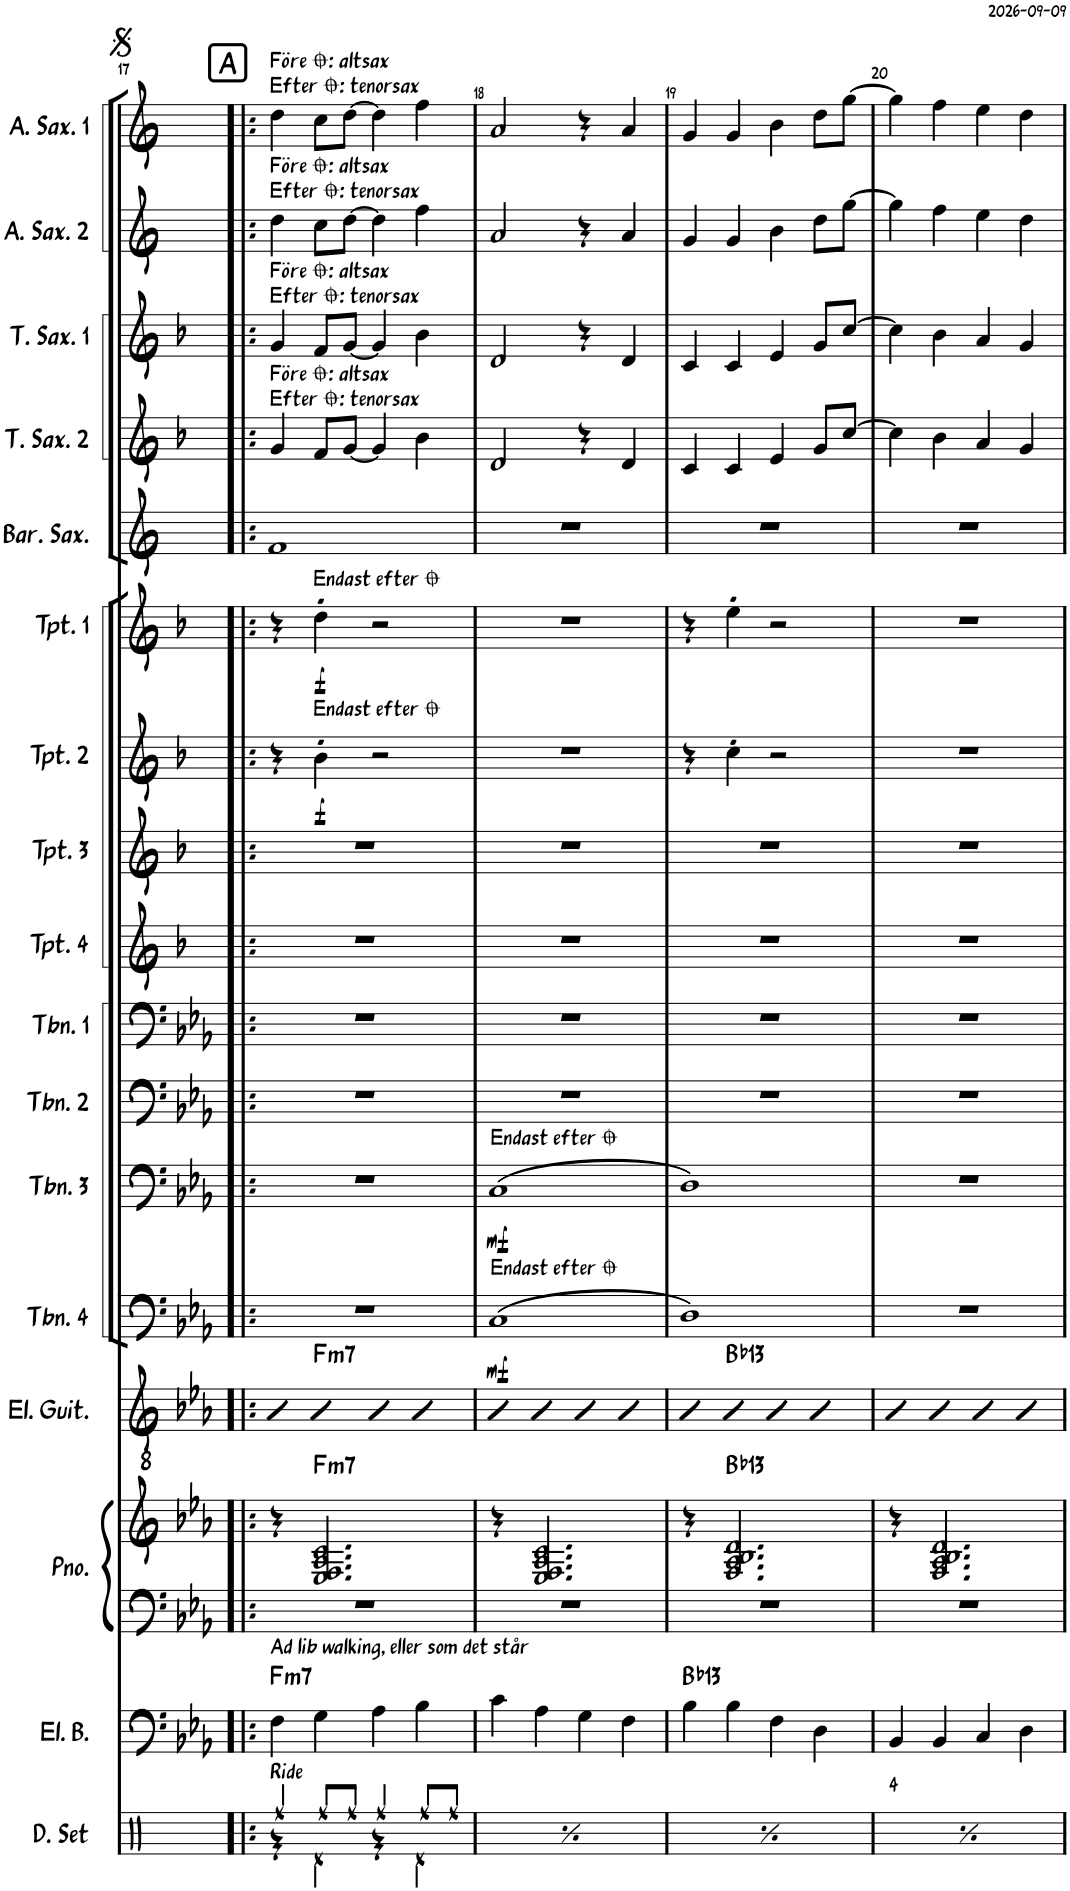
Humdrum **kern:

**kern	**kern	**harte	**kern	**kern	**harte	**kern	**harte	**kern	**dynam	**kern	**dynam	**kern	**kern	**kern	**kern	**kern	**dynam	**kern	**dynam	**kern	**kern	**kern	**kern	**kern
*part17	*part16	*part16	*part15	*part15	*part15	*part14	*part14	*part13	*part13	*part12	*part12	*part11	*part10	*part9	*part8	*part7	*part7	*part6	*part6	*part5	*part4	*part3	*part2	*part1
*staff18	*staff17	*	*staff16	*staff15	*	*staff14	*	*staff13	*staff13	*staff12	*staff12	*staff11	*staff10	*staff9	*staff8	*staff7	*staff7	*staff6	*staff6	*staff5	*staff4	*staff3	*staff2	*staff1
*I"Drumset	*I"Electric Bass	*	*I"Piano	*	*	*I"Electric Guitar	*	*I"Trombone 4	*	*I"Trombone 3	*	*I"Trombone 2	*I"Trombone 1	*I"Trumpet 4	*I"Trumpet 3	*I"Trumpet 2	*	*I"Trumpet 1	*	*I"Baritone Saxophone	*I"Tenor Saxophone 2	*I"Tenor Saxophone 1	*I"Alto Saxophone 2	*I"Alto Saxophone 1
*I'D. Set	*I'El. B.	*	*I'Pno.	*	*	*I'El. Guit.	*	*I'Tbn. 4	*	*I'Tbn. 3	*	*I'Tbn. 2	*I'Tbn. 1	*I'Tpt. 4	*I'Tpt. 3	*I'Tpt. 2	*	*I'Tpt. 1	*	*I'Bar. Sax.	*I'T. Sax. 2	*I'T. Sax. 1	*I'A. Sax. 2	*I'A. Sax. 1
!!LO:PB:g=z
*clefX	*clefF4	*	*clefF4	*clefG2	*	*clefGv2	*	*clefF4	*	*clefF4	*	*clefF4	*clefF4	*clefG2	*clefG2	*clefG2	*	*clefG2	*	*clefG2	*clefG2	*clefG2	*clefG2	*clefG2
*	*Trd7c12	*	*	*	*	*	*	*	*	*	*	*	*	*Trd1c2	*Trd1c2	*Trd1c2	*	*Trd1c2	*	*Trd12c21	*Trd8c14	*Trd8c14	*Trd5c9	*Trd5c9
*k[]	*k[b-e-a-]	*	*k[b-e-a-]	*k[b-e-a-]	*	*k[b-e-a-]	*	*k[b-e-a-]	*	*k[b-e-a-]	*	*k[b-e-a-]	*k[b-e-a-]	*k[b-]	*k[b-]	*k[b-]	*	*k[b-]	*	*k[]	*k[b-]	*k[b-]	*k[]	*k[]
*M4/4	*M4/4	*	*M4/4	*M4/4	*	*M4/4	*	*M4/4	*	*M4/4	*	*M4/4	*M4/4	*M4/4	*M4/4	*M4/4	*	*M4/4	*	*M4/4	*M4/4	*M4/4	*M4/4	*M4/4
!!LO:REH:place=s1:a:cj:fs=14:t=A
=17!|:	=17!|:	=17!|:	=17!|:	=17!|:	=17!|:	=17!|:	=17!|:	=17!|:	=17!|:	=17!|:	=17!|:	=17!|:	=17!|:	=17!|:	=17!|:	=17!|:	=17!|:	=17!|:	=17!|:	=17!|:	=17!|:	=17!|:	=17!|:	=17!|:
*^	*	*	*	*	*	*	*	*	*	*	*	*	*	*	*	*	*	*	*	*	*	*	*	*
!	!	!	!	!	!	!	!	!	!	!	!	!	!	!	!	!	!	!	!	!	!	!	!	!	!LO:TX:a:t=Före &colon; altsax
!	!	!	!	!	!	!	!	!	!	!	!	!	!	!	!	!	!	!	!	!	!	!	!	!	!LO:TX:a:t=Efter &colon; tenorsax
!	!	!	!	!	!	!	!	!	!	!	!	!	!	!	!	!	!	!	!	!	!	!	!	!LO:TX:a:t=Före &colon; altsax	!
!	!	!	!	!	!	!	!	!	!	!	!	!	!	!	!	!	!	!	!	!	!	!	!	!LO:TX:a:t=Efter &colon; tenorsax	!
!	!	!	!	!	!	!	!	!	!	!	!	!	!	!	!	!	!	!	!	!	!	!	!LO:TX:a:t=Före &colon; altsax	!	!
!	!	!	!	!	!	!	!	!	!	!	!	!	!	!	!	!	!	!	!	!	!	!	!LO:TX:a:t=Efter &colon; tenorsax	!	!
!	!	!	!	!	!	!	!	!	!	!	!	!	!	!	!	!	!	!	!	!	!	!LO:TX:a:t=Före &colon; altsax	!	!	!
!	!	!	!	!	!	!	!	!	!	!	!	!	!	!	!	!	!	!	!	!	!	!LO:TX:a:t=Efter &colon; tenorsax	!	!	!
!	!	!LO:TX:a:t=Ad lib walking, eller som det står	!	!	!	!	!	!	!	!	!	!	!	!	!	!	!	!	!	!	!	!	!	!	!
!LO:TX:a:t=Ride	!	!	!LO:H:kt=m7	!	!	!	!	!	!	!	!	!	!	!	!	!	!	!	!	!	!	!	!	!	!
4Rff/	4r	4F\	F:min7	1r	4r	.	4B-	.	1r	.	1r	.	1r	1r	1r	1r	4r	.	4r	.	1f	4g/	4g/	4dd\	4dd\
!	!	!	!	!	!	!	!	!	!	!	!	!	!	!	!	!	!	!	!LO:TX:a:t=Endast efter	!	!	!	!	!	!
!	!	!	!	!	!	!	!	!	!	!	!	!	!	!	!	!	!LO:TX:a:t=Endast efter	!	!	!	!	!	!	!	!
!	!	!	!	!	!	!LO:H:kt=m7	!	!LO:H:kt=m7	!	!	!	!	!	!	!	!	!	!LO:DY:b	!	!LO:DY:b	!	!	!	!	!
8Rff/L	4Rd\	4G\	.	.	2.E-/ 2.F/ 2.A-/ 2.c/	F:min7	4B-	F:min7	.	.	.	.	.	.	.	.	4b-'\	f	4dd'\	f	.	8f/L	8f/L	8cc\L	8cc\L
8Rff/J	.	.	.	.	.	.	.	.	.	.	.	.	.	.	.	.	.	.	.	.	.	[8g/J	[8g/J	[8dd\J	[8dd\J
4Rff/	4r	4A-\	.	.	.	.	4B-	.	.	.	.	.	.	.	.	.	2r	.	2r	.	.	4g/]	4g/]	4dd\]	4dd\]
8Rff/L	4Rd\	4B-\	.	.	.	.	4B-	.	.	.	.	.	.	.	.	.	.	.	.	.	.	4b-\	4b-\	4ff\	4ff\
8Rff/J	.	.	.	.	.	.	.	.	.	.	.	.	.	.	.	.	.	.	.	.	.	.	.	.	.
=18	=18	=18	=18	=18	=18	=18	=18	=18	=18	=18	=18	=18	=18	=18	=18	=18	=18	=18	=18	=18	=18	=18	=18	=18	=18
!	!	!	!	!	!	!	!	!	!	!	!LO:TX:a:t=Endast efter	!	!	!	!	!	!	!	!	!	!	!	!	!	!
!	!	!	!	!	!	!	!	!	!LO:TX:a:t=Endast efter	!	!	!	!	!	!	!	!	!	!	!	!	!	!	!	!
!LO:TX:a:t=Ride	!	!	!	!	!	!	!	!	!	!	!	!	!	!	!	!	!	!	!	!	!	!	!	!	!
!	!	!	!	!	!	!	!	!	!	!LO:DY:b	!	!LO:DY:b	!	!	!	!	!	!	!	!	!	!	!	!	!
4Rff/	4r	4c\	.	1r	4r	.	4B-	.	(1C	mf	(1C	mf	1r	1r	1r	1r	1r	.	1r	.	1r	2d/	2d/	2a/	2a/
8Rff/L	4Rd\	4A-\	.	.	2.E-/ 2.F/ 2.A-/ 2.c/	.	4B-	.	.	.	.	.	.	.	.	.	.	.	.	.	.	.	.	.	.
8Rff/J	.	.	.	.	.	.	.	.	.	.	.	.	.	.	.	.	.	.	.	.	.	.	.	.	.
4Rff/	4r	4G\	.	.	.	.	4B-	.	.	.	.	.	.	.	.	.	.	.	.	.	.	4r	4r	4r	4r
8Rff/L	4Rd\	4F\	.	.	.	.	4B-	.	.	.	.	.	.	.	.	.	.	.	.	.	.	4d/	4d/	4a/	4a/
8Rff/J	.	.	.	.	.	.	.	.	.	.	.	.	.	.	.	.	.	.	.	.	.	.	.	.	.
=19	=19	=19	=19	=19	=19	=19	=19	=19	=19	=19	=19	=19	=19	=19	=19	=19	=19	=19	=19	=19	=19	=19	=19	=19	=19
!LO:TX:a:t=Ride	!	!	!LO:H:kt=13	!	!	!	!	!	!	!	!	!	!	!	!	!	!	!	!	!	!	!	!	!	!
4Rff/	4r	4B-\	Bb:9(11,13)	1r	4r	.	4B-	.	1D)	.	1D)	.	1r	1r	1r	1r	4r	.	4r	.	1r	4c/	4c/	4g/	4g/
!	!	!	!	!	!	!LO:H:kt=13	!	!LO:H:kt=13	!	!	!	!	!	!	!	!	!	!	!	!	!	!	!	!	!
8Rff/L	4Rd\	4B-\	.	.	2.F/ 2.A-/ 2.B-/ 2.d/	Bb:9(11,13)	4B-	Bb:9(11,13)	.	.	.	.	.	.	.	.	4cc'\	.	4ee'\	.	.	4c/	4c/	4g/	4g/
8Rff/J	.	.	.	.	.	.	.	.	.	.	.	.	.	.	.	.	.	.	.	.	.	.	.	.	.
4Rff/	4r	4F\	.	.	.	.	4B-	.	.	.	.	.	.	.	.	.	2r	.	2r	.	.	4e/	4e/	4b\	4b\
8Rff/L	4Rd\	4D\	.	.	.	.	4B-	.	.	.	.	.	.	.	.	.	.	.	.	.	.	8g/L	8g/L	8dd\L	8dd\L
8Rff/J	.	.	.	.	.	.	.	.	.	.	.	.	.	.	.	.	.	.	.	.	.	[8cc/J	[8cc/J	[8gg\J	[8gg\J
=20	=20	=20	=20	=20	=20	=20	=20	=20	=20	=20	=20	=20	=20	=20	=20	=20	=20	=20	=20	=20	=20	=20	=20	=20	=20
!LO:TX:a:t=Ride	!	!	!	!	!	!	!	!	!	!	!	!	!	!	!	!	!	!	!	!	!	!	!	!	!
4Rff/	4r	4BB-/	.	1r	4r	.	4B-	.	1r	.	1r	.	1r	1r	1r	1r	1r	.	1r	.	1r	4cc\]	4cc\]	4gg\]	4gg\]
8Rff/L	4Rd\	4BB-/	.	.	2.F/ 2.A-/ 2.B-/ 2.d/	.	4B-	.	.	.	.	.	.	.	.	.	.	.	.	.	.	4b-\	4b-\	4ff\	4ff\
8Rff/J	.	.	.	.	.	.	.	.	.	.	.	.	.	.	.	.	.	.	.	.	.	.	.	.	.
4Rff/	4r	4C/	.	.	.	.	4B-	.	.	.	.	.	.	.	.	.	.	.	.	.	.	4a/	4a/	4ee\	4ee\
8Rff/L	4Rd\	4D\	.	.	.	.	4B-	.	.	.	.	.	.	.	.	.	.	.	.	.	.	4g/	4g/	4dd\	4dd\
8Rff/J	.	.	.	.	.	.	.	.	.	.	.	.	.	.	.	.	.	.	.	.	.	.	.	.	.
*v	*v	*	*	*	*	*	*	*	*	*	*	*	*	*	*	*	*	*	*	*	*	*	*	*	*
=	=	=	=	=	=	=	=	=	=	=	=	=	=	=	=	=	=	=	=	=	=	=	=	=
*-	*-	*-	*-	*-	*-	*-	*-	*-	*-	*-	*-	*-	*-	*-	*-	*-	*-	*-	*-	*-	*-	*-	*-	*-
